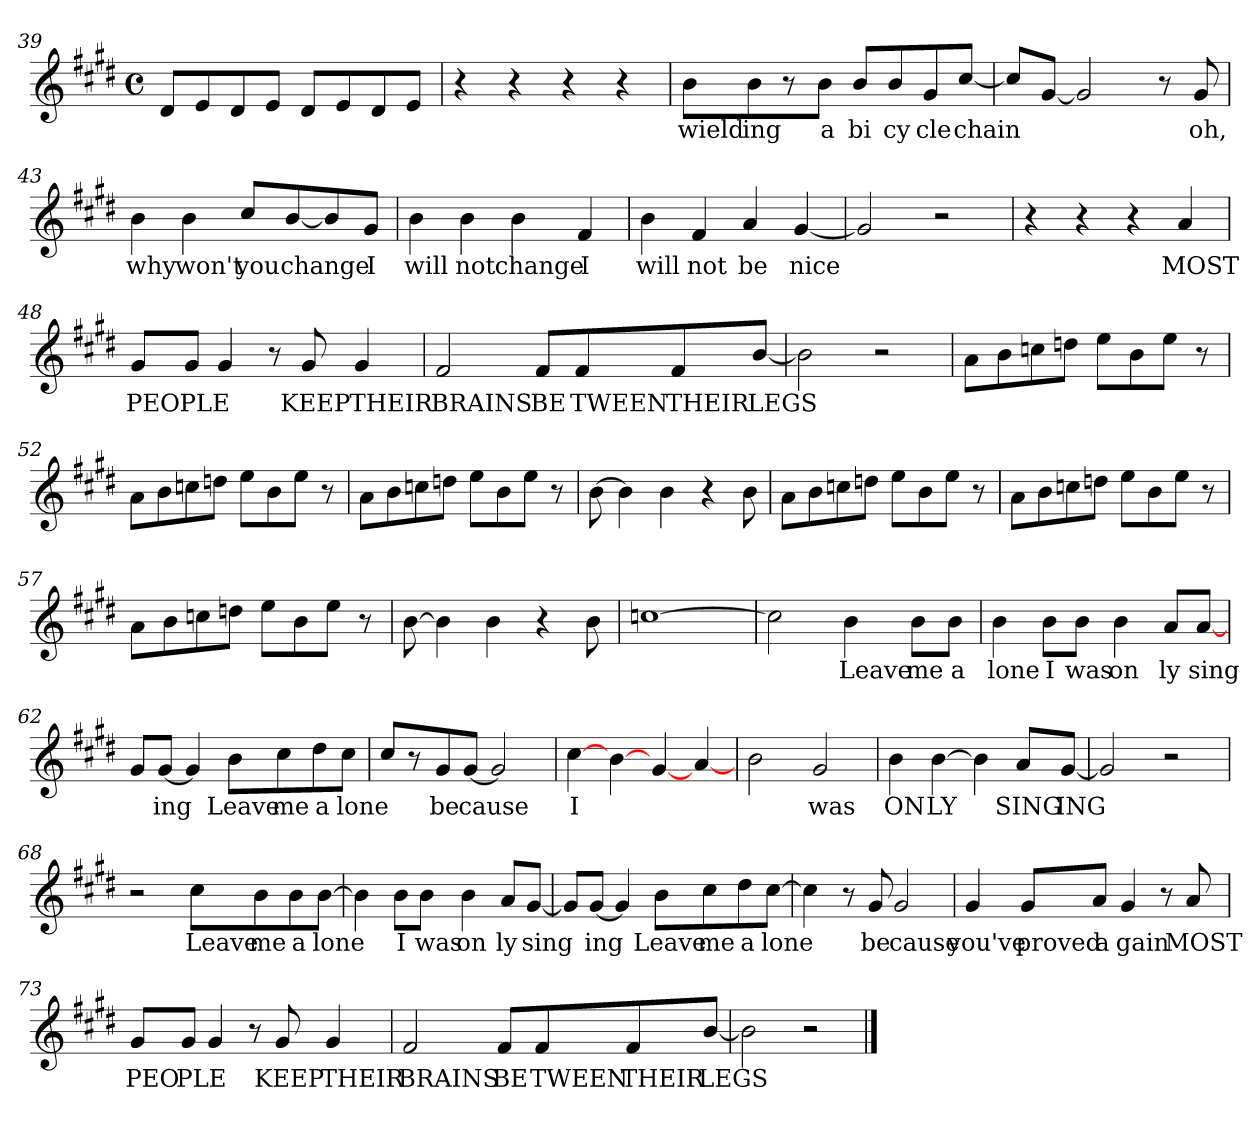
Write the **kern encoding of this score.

**kern	**text
*part1	*part1
*staff1	*staff1
*clefG2	*
*k[f#c#g#d#]	*
*E:	*
*M4/4	*
*met(c)	*
=39	=39
8d#/L	.
8e/	.
8d#/	.
8e/J	.
8d#/L	.
8e/	.
8d#/	.
8e/J	.
=40	=40
4r	.
4r	.
4r	.
4r	.
!!LO:PB:g=z
=41	=41
8b\L	wield
8b\	ing
8r	.
8b\J	a
8b/L	bi
8b/	cy
8g#/	cle
[8cc#/J	chain
=42	=42
8cc#/L]	.
[8g#/J	.
2g#/]	.
8r	.
8g#/	oh,
=43	=43
4b\	why
4b\	won't
8cc#/L	you
[8b/	change
8b/]	.
8g#/J	I
=44	=44
4b\	will
4b\	not
4b\	change
4f#/	I
=45	=45
4b\	will
4f#/	not
4a/	be
[4g#/	nice
!!LO:LB:g=z
=46	=46
2g#/]	.
2r	.
=47	=47
4r	.
4r	.
4r	.
4a/	MOST
=48	=48
8g#/L	PEO
8g#/J	PLE
4g#/	.
8r	.
8g#/	KEEP
4g#/	THEIR
=49	=49
2f#/	BRAINS
8f#/L	BE
8f#/	TWEEN
8f#/	THEIR
[8b/J	LEGS
=50	=50
2b\]	.
2r	.
!!LO:LB:g=z
=51	=51
8a\L	.
8b\	.
8ccn\	.
8ddn\J	.
8ee\L	.
8b\	.
8ee\J	.
8r	.
=52	=52
8a\L	.
8b\	.
8ccn\	.
8ddn\J	.
8ee\L	.
8b\	.
8ee\J	.
8r	.
=53	=53
8a\L	.
8b\	.
8ccn\	.
8ddn\J	.
8ee\L	.
8b\	.
8ee\J	.
8r	.
=54	=54
[8b\	.
4b\]	.
4b\	.
4r	.
8b\	.
!!LO:LB:g=z
=55	=55
8a\L	.
8b\	.
8ccn\	.
8ddn\J	.
8ee\L	.
8b\	.
8ee\J	.
8r	.
=56	=56
8a\L	.
8b\	.
8ccn\	.
8ddn\J	.
8ee\L	.
8b\	.
8ee\J	.
8r	.
=57	=57
8a\L	.
8b\	.
8ccn\	.
8ddn\J	.
8ee\L	.
8b\	.
8ee\J	.
8r	.
=58	=58
[8b\	.
4b\]	.
4b\	.
4r	.
8b\	.
=59	=59
[1ccn	.
=60	=60
2cc\]	.
4b\	Leave
8b\L	me
8b\J	a
!!LO:LB:g=z
=61	=61
4b\	lone
8b\L	I
8b\J	was
4b\	on
8a/L	ly
[8a/J	sing
=62	=62
8g#/L	.
[8g#/J	ing
4g#/]	.
8b\L	Leave
8cc#\	me
8dd#\	a
8cc#\J	lone
=63	=63
8cc#/L	.
8r	.
8g#/	be
[8g#/J	cause
2g#/]	.
=64	=64
[4cc#\	I
[4b\	.
[4g#/	.
[4a/	.
!!LO:LB:g=z
=65	=65
2b\	.
2g#/	was
=66	=66
4b\	ON
[4b\	LY
4b\]	.
8a/L	SING
[8g#/J	ING
=67	=67
2g#/]	.
2r	.
=68	=68
2r	.
8cc#\L	Leave
8b\	me
8b\	a
[8b\J	lone
=69	=69
4b\]	.
8b\L	I
8b\J	was
4b\	on
8a/L	ly
[8g#/J	sing
!!LO:LB:g=z
=70	=70
8g#/L]	.
[8g#/J	ing
4g#/]	.
8b\L	Leave
8cc#\	me
8dd#\	a
[8cc#\J	lone
=71	=71
4cc#\]	.
8r	.
8g#/	be
2g#/	cause
=72	=72
4g#/	you've
8g#/L	proved
8a/J	a
4g#/	gain
8r	.
8a/	MOST
!!LO:LB:g=z
=73	=73
8g#/L	PEO
8g#/J	PLE
4g#/	.
8r	.
8g#/	KEEP
4g#/	THEIR
=74	=74
2f#/	BRAINS
8f#/L	BE
8f#/	TWEEN
8f#/	THEIR
[8b/J	LEGS
=75	=75
2b\]	.
2r	.
==	==
*-	*-
